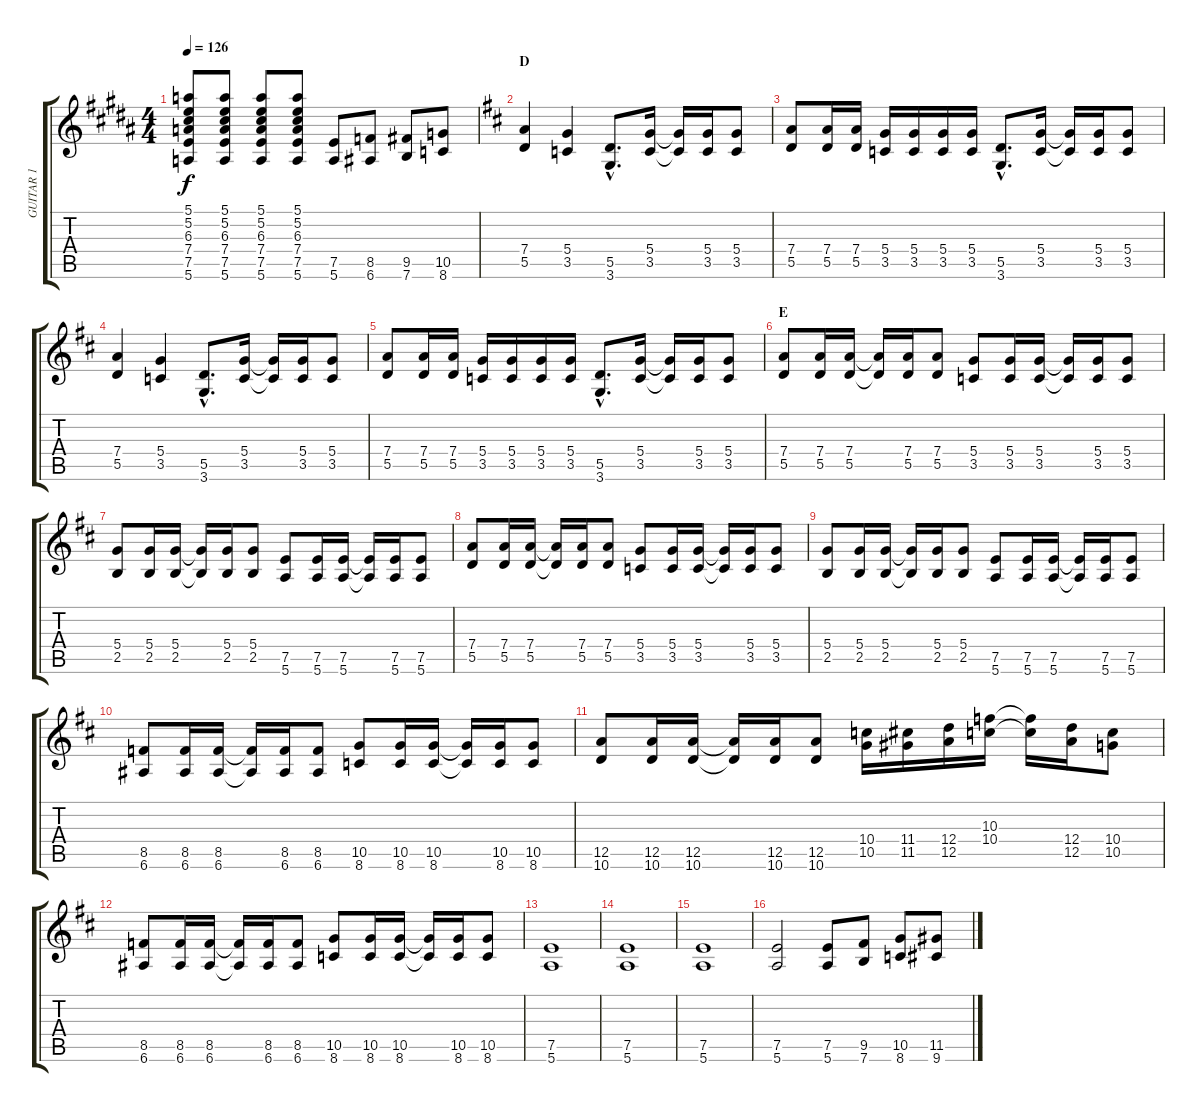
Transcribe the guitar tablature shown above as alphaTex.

\track ("GUITAR 1" "GUITAR 1") {instrument distortionguitar}
\staff {score tabs}
\tuning (E4 B3 G3 D3 A2 E2) {hide}
\ts (4 4)
\tempo 126
\clef g2
\ks b
(5.1 5.2 6.3 7.4 7.5 5.6).8{dy f} (5.1 5.2 6.3 7.4 7.5 5.6).8 (5.1 5.2 6.3 7.4 7.5 5.6).8 (5.1 5.2 6.3 7.4 7.5 5.6).8 (7.5 5.6).8 (8.5 6.6).8 (9.5 7.6).8 (10.5 8.6).8 |
\section ("" "D")
\ks d
(7.4 5.5).4{volume 12} (5.4 3.5).4 (5.5{hac} 3.6{hac}).8{d} (5.4 3.5).16 (5.4{t} 3.5{t}).16 (5.4 3.5).16 (5.4 3.5).8 |
(7.4 5.5).8 (7.4 5.5).16 (7.4 5.5).16 (5.4 3.5).16 (5.4 3.5).16 (5.4 3.5).16 (5.4 3.5).16 (5.5{hac} 3.6{hac}).8{d} (5.4 3.5).16 (5.4{t} 3.5{t}).16 (5.4 3.5).16 (5.4 3.5).8 |
(7.4 5.5).4 (5.4 3.5).4 (5.5{hac} 3.6{hac}).8{d} (5.4 3.5).16 (5.4{t} 3.5{t}).16 (5.4 3.5).16 (5.4 3.5).8 |
(7.4 5.5).8 (7.4 5.5).16 (7.4 5.5).16 (5.4 3.5).16 (5.4 3.5).16 (5.4 3.5).16 (5.4 3.5).16 (5.5{hac} 3.6{hac}).8{d} (5.4 3.5).16 (5.4{t} 3.5{t}).16 (5.4 3.5).16 (5.4 3.5).8 |
\section ("" "E")
(7.4 5.5).8 (7.4 5.5).16 (7.4 5.5).16 (7.4{t} 5.5{t}).16 (7.4 5.5).16 (7.4 5.5).8 (5.4 3.5).8 (5.4 3.5).16 (5.4 3.5).16 (5.4{t} 3.5{t}).16 (5.4 3.5).16 (5.4 3.5).8 |
(5.4 2.5).8 (5.4 2.5).16 (5.4 2.5).16 (5.4{t} 2.5{t}).16 (5.4 2.5).16 (5.4 2.5).8 (7.5 5.6).8 (7.5 5.6).16 (7.5 5.6).16 (7.5{t} 5.6{t}).16 (7.5 5.6).16 (7.5 5.6).8 |
(7.4 5.5).8 (7.4 5.5).16 (7.4 5.5).16 (7.4{t} 5.5{t}).16 (7.4 5.5).16 (7.4 5.5).8 (5.4 3.5).8 (5.4 3.5).16 (5.4 3.5).16 (5.4{t} 3.5{t}).16 (5.4 3.5).16 (5.4 3.5).8 |
(5.4 2.5).8 (5.4 2.5).16 (5.4 2.5).16 (5.4{t} 2.5{t}).16 (5.4 2.5).16 (5.4 2.5).8 (7.5 5.6).8 (7.5 5.6).16 (7.5 5.6).16 (7.5{t} 5.6{t}).16 (7.5 5.6).16 (7.5 5.6).8 |
(8.5 6.6).8 (8.5 6.6).16 (8.5 6.6).16 (8.5{t} 6.6{t}).16 (8.5 6.6).16 (8.5 6.6).8 (10.5 8.6).8 (10.5 8.6).16 (10.5 8.6).16 (10.5{t} 8.6{t}).16 (10.5 8.6).16 (10.5 8.6).8 |
(12.5 10.6).8 (12.5 10.6).16 (12.5 10.6).16 (12.5{t} 10.6{t}).16 (12.5 10.6).16 (12.5 10.6).8 (10.4 10.5).16 (11.4 11.5).16 (12.4 12.5).16 (10.3 10.4).16 (10.3{t} 10.4{t}).16 (12.4 12.5).16 (10.4 10.5).8 |
(8.5 6.6).8 (8.5 6.6).16 (8.5 6.6).16 (8.5{t} 6.6{t}).16 (8.5 6.6).16 (8.5 6.6).8 (10.5 8.6).8 (10.5 8.6).16 (10.5 8.6).16 (10.5{t} 8.6{t}).16 (10.5 8.6).16 (10.5 8.6).8 |
(7.5 5.6).1 |
(7.5 5.6).1 |
(7.5 5.6).1 |
(7.5 5.6).2 (7.5 5.6).8 (9.5 7.6).8 (10.5 8.6).8 (11.5 9.6).8
